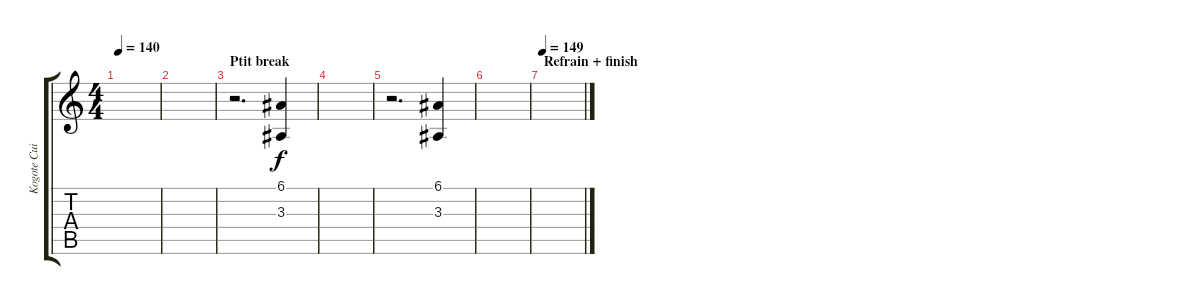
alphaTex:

\track ("Kogote Cuivres" "Kogote Cui") {instrument brasssection}
\staff {score tabs}
\tuning (E4 B3 G3 D3 A2 E2) {hide}
\ts (4 4)
\tempo 140
\clef g2
\ks c
|
|
\section ("" "Ptit break")
r.2{d} (6.1 3.3).4 |
|
r.2{d} (6.1 3.3).4 |
|
\section ("" "Refrain + finish")
\tempo 150
\tempo 149
